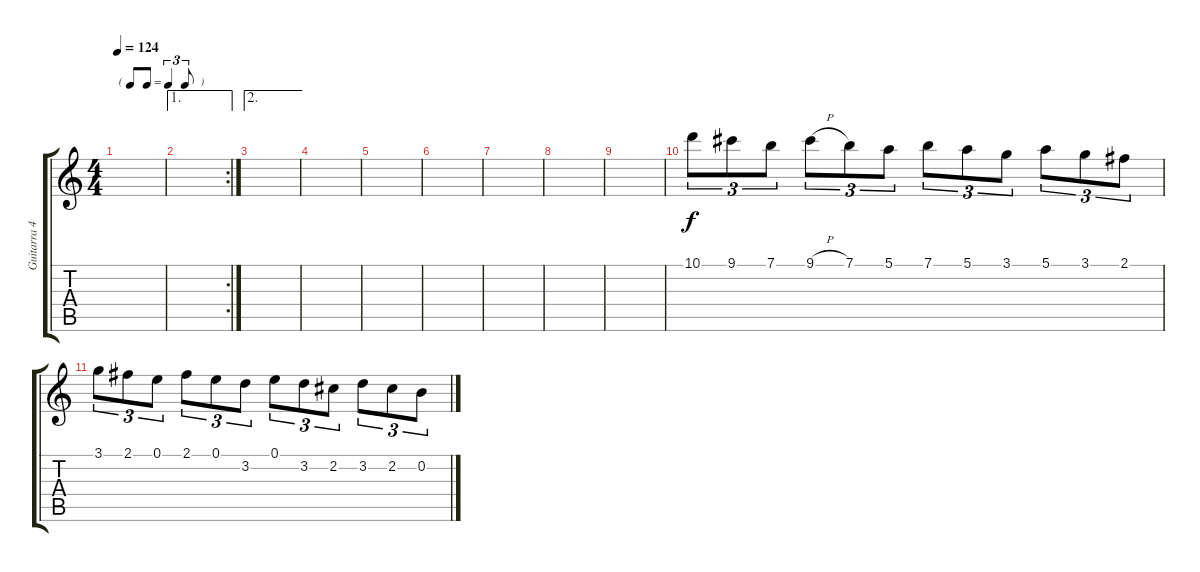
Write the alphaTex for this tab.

\track ("Guitarra 4" "Guitarra 4") {instrument acousticguitarsteel}
\staff {score tabs}
\tuning (E4 B3 G3 D3 A2 E2) {hide}
\ts (4 4)
\tf triplet8th
\tempo 124
\clef g2
\ks c
|
\ae 1
\rc 2
|
\ae 2
|
|
|
|
|
|
|
10.1.8{tu (3 2)} 9.1.8{tu (3 2)} 7.1.8{tu (3 2)} 9.1{h}.8{tu (3 2)} 7.1.8{tu (3 2)} 5.1.8{tu (3 2)} 7.1.8{tu (3 2)} 5.1.8{tu (3 2)} 3.1.8{tu (3 2)} 5.1.8{tu (3 2)} 3.1.8{tu (3 2)} 2.1.8{tu (3 2)} |
3.1.8{tu (3 2)} 2.1.8{tu (3 2)} 0.1.8{tu (3 2)} 2.1.8{tu (3 2)} 0.1.8{tu (3 2)} 3.2.8{tu (3 2)} 0.1.8{tu (3 2)} 3.2.8{tu (3 2)} 2.2.8{tu (3 2)} 3.2.8{tu (3 2)} 2.2.8{tu (3 2)} 0.2.8{tu (3 2)}
